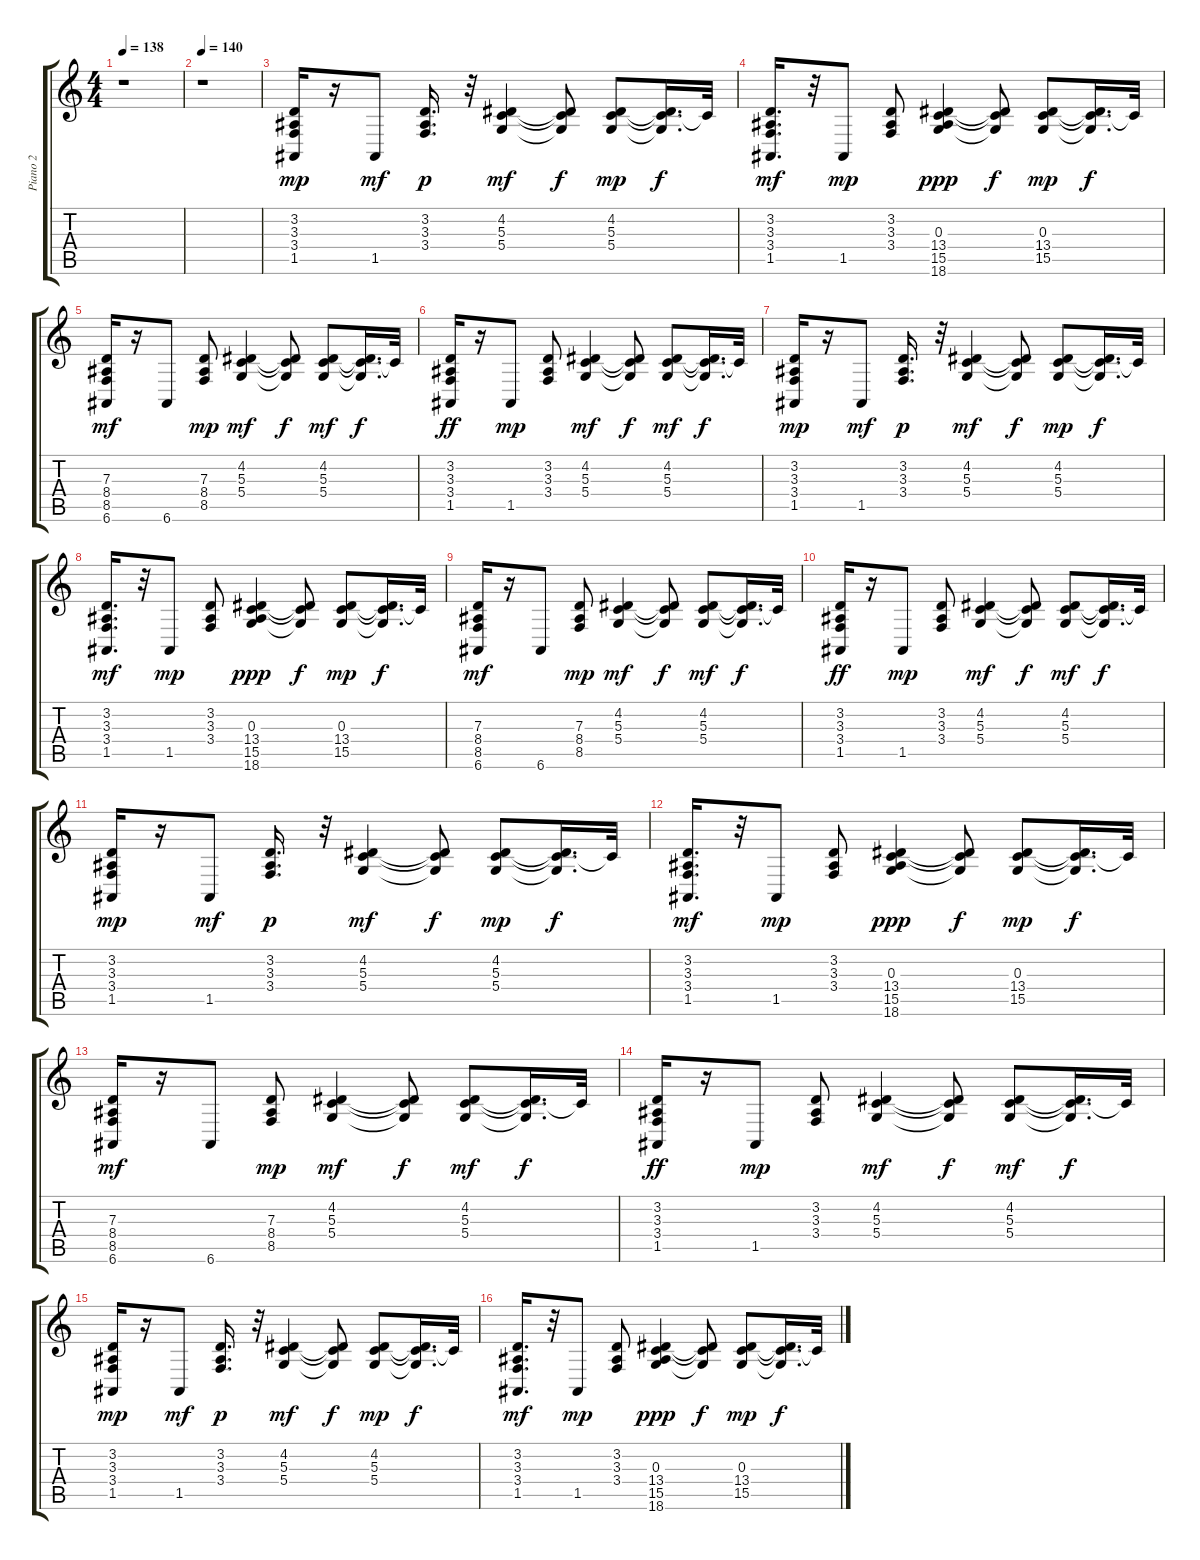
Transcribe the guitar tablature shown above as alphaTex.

\track ("Piano 2             " "Piano 2   ") {instrument brightacousticpiano}
\staff {score tabs}
\tuning (E4 B3 G3 D3 A2 E2) {hide}
\ts (4 4)
\tempo 138
\clef g2
\ks c
r.1{dy f} |
\tempo 140
r.1 |
(3.2 3.3 3.4 1.5).16{dy mp} r.16 1.5.8{dy mf} (3.2 3.3 3.4).16{d dy p} r.32 (4.2 5.3 5.4).4{dy mf} (4.2{t} 5.3{t} 5.4{t}).8{dy f} (4.2 5.3 5.4).8{dy mp} (4.2{t} 5.3{t} 5.4{t}).16{d dy f} 5.3{t}.32 |
(3.2 3.3 3.4 1.5).16{d dy mf} r.32 1.5.8{dy mp} (3.2 3.3 3.4).8 (0.3 13.4 15.5 18.6).4{dy ppp} (0.3{t} 13.4{t} 15.5{t}).8{dy f} (0.3 13.4 15.5).8{dy mp} (0.3{t} 13.4{t} 15.5{t}).16{d dy f} 15.5{t}.32 |
(7.3 8.4 8.5 6.6).16{dy mf} r.16 6.6.8 (7.3 8.4 8.5).8{dy mp} (4.2 5.3 5.4).4{dy mf} (4.2{t} 5.3{t} 5.4{t}).8{dy f} (4.2 5.3 5.4).8{dy mf} (4.2{t} 5.3{t} 5.4{t}).16{d dy f} 5.3{t}.32 |
(3.2 3.3 3.4 1.5).16{dy ff} r.16 1.5.8{dy mp} (3.2 3.3 3.4).8 (4.2 5.3 5.4).4{dy mf} (4.2{t} 5.3{t} 5.4{t}).8{dy f} (4.2 5.3 5.4).8{dy mf} (4.2{t} 5.3{t} 5.4{t}).16{d dy f} 5.3{t}.32 |
(3.2 3.3 3.4 1.5).16{dy mp} r.16 1.5.8{dy mf} (3.2 3.3 3.4).16{d dy p} r.32 (4.2 5.3 5.4).4{dy mf} (4.2{t} 5.3{t} 5.4{t}).8{dy f} (4.2 5.3 5.4).8{dy mp} (4.2{t} 5.3{t} 5.4{t}).16{d dy f} 5.3{t}.32 |
(3.2 3.3 3.4 1.5).16{d dy mf} r.32 1.5.8{dy mp} (3.2 3.3 3.4).8 (0.3 13.4 15.5 18.6).4{dy ppp} (0.3{t} 13.4{t} 15.5{t}).8{dy f} (0.3 13.4 15.5).8{dy mp} (0.3{t} 13.4{t} 15.5{t}).16{d dy f} 15.5{t}.32 |
(7.3 8.4 8.5 6.6).16{dy mf} r.16 6.6.8 (7.3 8.4 8.5).8{dy mp} (4.2 5.3 5.4).4{dy mf} (4.2{t} 5.3{t} 5.4{t}).8{dy f} (4.2 5.3 5.4).8{dy mf} (4.2{t} 5.3{t} 5.4{t}).16{d dy f} 5.3{t}.32 |
(3.2 3.3 3.4 1.5).16{dy ff} r.16 1.5.8{dy mp} (3.2 3.3 3.4).8 (4.2 5.3 5.4).4{dy mf} (4.2{t} 5.3{t} 5.4{t}).8{dy f} (4.2 5.3 5.4).8{dy mf} (4.2{t} 5.3{t} 5.4{t}).16{d dy f} 5.3{t}.32 |
(3.2 3.3 3.4 1.5).16{dy mp} r.16 1.5.8{dy mf} (3.2 3.3 3.4).16{d dy p} r.32 (4.2 5.3 5.4).4{dy mf} (4.2{t} 5.3{t} 5.4{t}).8{dy f} (4.2 5.3 5.4).8{dy mp} (4.2{t} 5.3{t} 5.4{t}).16{d dy f} 5.3{t}.32 |
(3.2 3.3 3.4 1.5).16{d dy mf} r.32 1.5.8{dy mp} (3.2 3.3 3.4).8 (0.3 13.4 15.5 18.6).4{dy ppp} (0.3{t} 13.4{t} 15.5{t}).8{dy f} (0.3 13.4 15.5).8{dy mp} (0.3{t} 13.4{t} 15.5{t}).16{d dy f} 15.5{t}.32 |
(7.3 8.4 8.5 6.6).16{dy mf} r.16 6.6.8 (7.3 8.4 8.5).8{dy mp} (4.2 5.3 5.4).4{dy mf} (4.2{t} 5.3{t} 5.4{t}).8{dy f} (4.2 5.3 5.4).8{dy mf} (4.2{t} 5.3{t} 5.4{t}).16{d dy f} 5.3{t}.32 |
(3.2 3.3 3.4 1.5).16{dy ff} r.16 1.5.8{dy mp} (3.2 3.3 3.4).8 (4.2 5.3 5.4).4{dy mf} (4.2{t} 5.3{t} 5.4{t}).8{dy f} (4.2 5.3 5.4).8{dy mf} (4.2{t} 5.3{t} 5.4{t}).16{d dy f} 5.3{t}.32 |
(3.2 3.3 3.4 1.5).16{dy mp} r.16 1.5.8{dy mf} (3.2 3.3 3.4).16{d dy p} r.32 (4.2 5.3 5.4).4{dy mf} (4.2{t} 5.3{t} 5.4{t}).8{dy f} (4.2 5.3 5.4).8{dy mp} (4.2{t} 5.3{t} 5.4{t}).16{d dy f} 5.3{t}.32 |
(3.2 3.3 3.4 1.5).16{d dy mf} r.32 1.5.8{dy mp} (3.2 3.3 3.4).8 (0.3 13.4 15.5 18.6).4{dy ppp} (0.3{t} 13.4{t} 15.5{t}).8{dy f} (0.3 13.4 15.5).8{dy mp} (0.3{t} 13.4{t} 15.5{t}).16{d dy f} 15.5{t}.32
